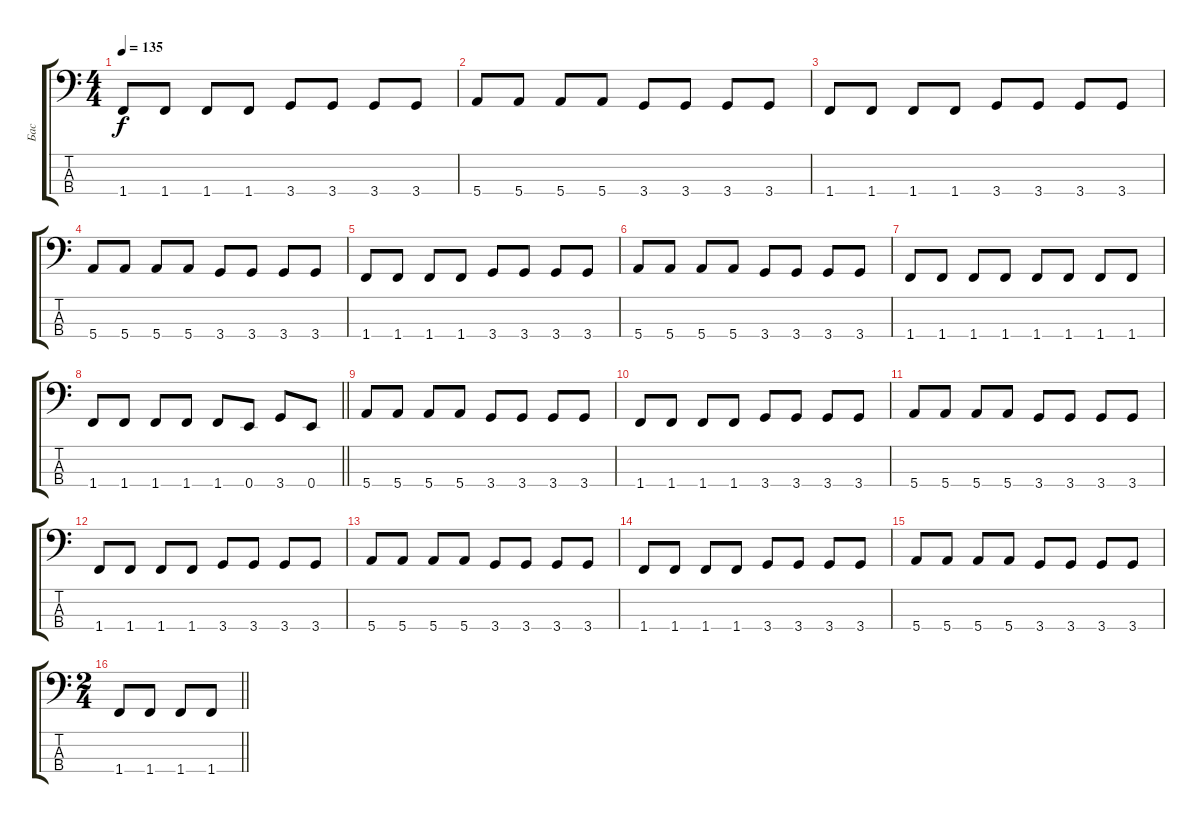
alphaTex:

\track ("Бас" "Бас") {instrument electricbassfinger}
\staff {score tabs}
\tuning (G2 D2 A1 E1) {hide}
\ts (4 4)
\tempo 135
\clef f4
\ks c
1.4.8{dy f} 1.4.8 1.4.8 1.4.8 3.4.8 3.4.8 3.4.8 3.4.8 |
5.4.8 5.4.8 5.4.8 5.4.8 3.4.8 3.4.8 3.4.8 3.4.8 |
1.4.8 1.4.8 1.4.8 1.4.8 3.4.8 3.4.8 3.4.8 3.4.8 |
5.4.8 5.4.8 5.4.8 5.4.8 3.4.8 3.4.8 3.4.8 3.4.8 |
1.4.8 1.4.8 1.4.8 1.4.8 3.4.8 3.4.8 3.4.8 3.4.8 |
5.4.8 5.4.8 5.4.8 5.4.8 3.4.8 3.4.8 3.4.8 3.4.8 |
1.4.8 1.4.8 1.4.8 1.4.8 1.4.8 1.4.8 1.4.8 1.4.8 |
\barLineRight lightlight
1.4.8 1.4.8 1.4.8 1.4.8 1.4.8 0.4.8 3.4.8 0.4.8 |
\section ("" " ")
5.4.8 5.4.8 5.4.8 5.4.8 3.4.8 3.4.8 3.4.8 3.4.8 |
1.4.8 1.4.8 1.4.8 1.4.8 3.4.8 3.4.8 3.4.8 3.4.8 |
5.4.8 5.4.8 5.4.8 5.4.8 3.4.8 3.4.8 3.4.8 3.4.8 |
1.4.8 1.4.8 1.4.8 1.4.8 3.4.8 3.4.8 3.4.8 3.4.8 |
5.4.8 5.4.8 5.4.8 5.4.8 3.4.8 3.4.8 3.4.8 3.4.8 |
1.4.8 1.4.8 1.4.8 1.4.8 3.4.8 3.4.8 3.4.8 3.4.8 |
5.4.8 5.4.8 5.4.8 5.4.8 3.4.8 3.4.8 3.4.8 3.4.8 |
\ts (2 4)
\barLineRight lightlight
1.4.8 1.4.8 1.4.8 1.4.8
